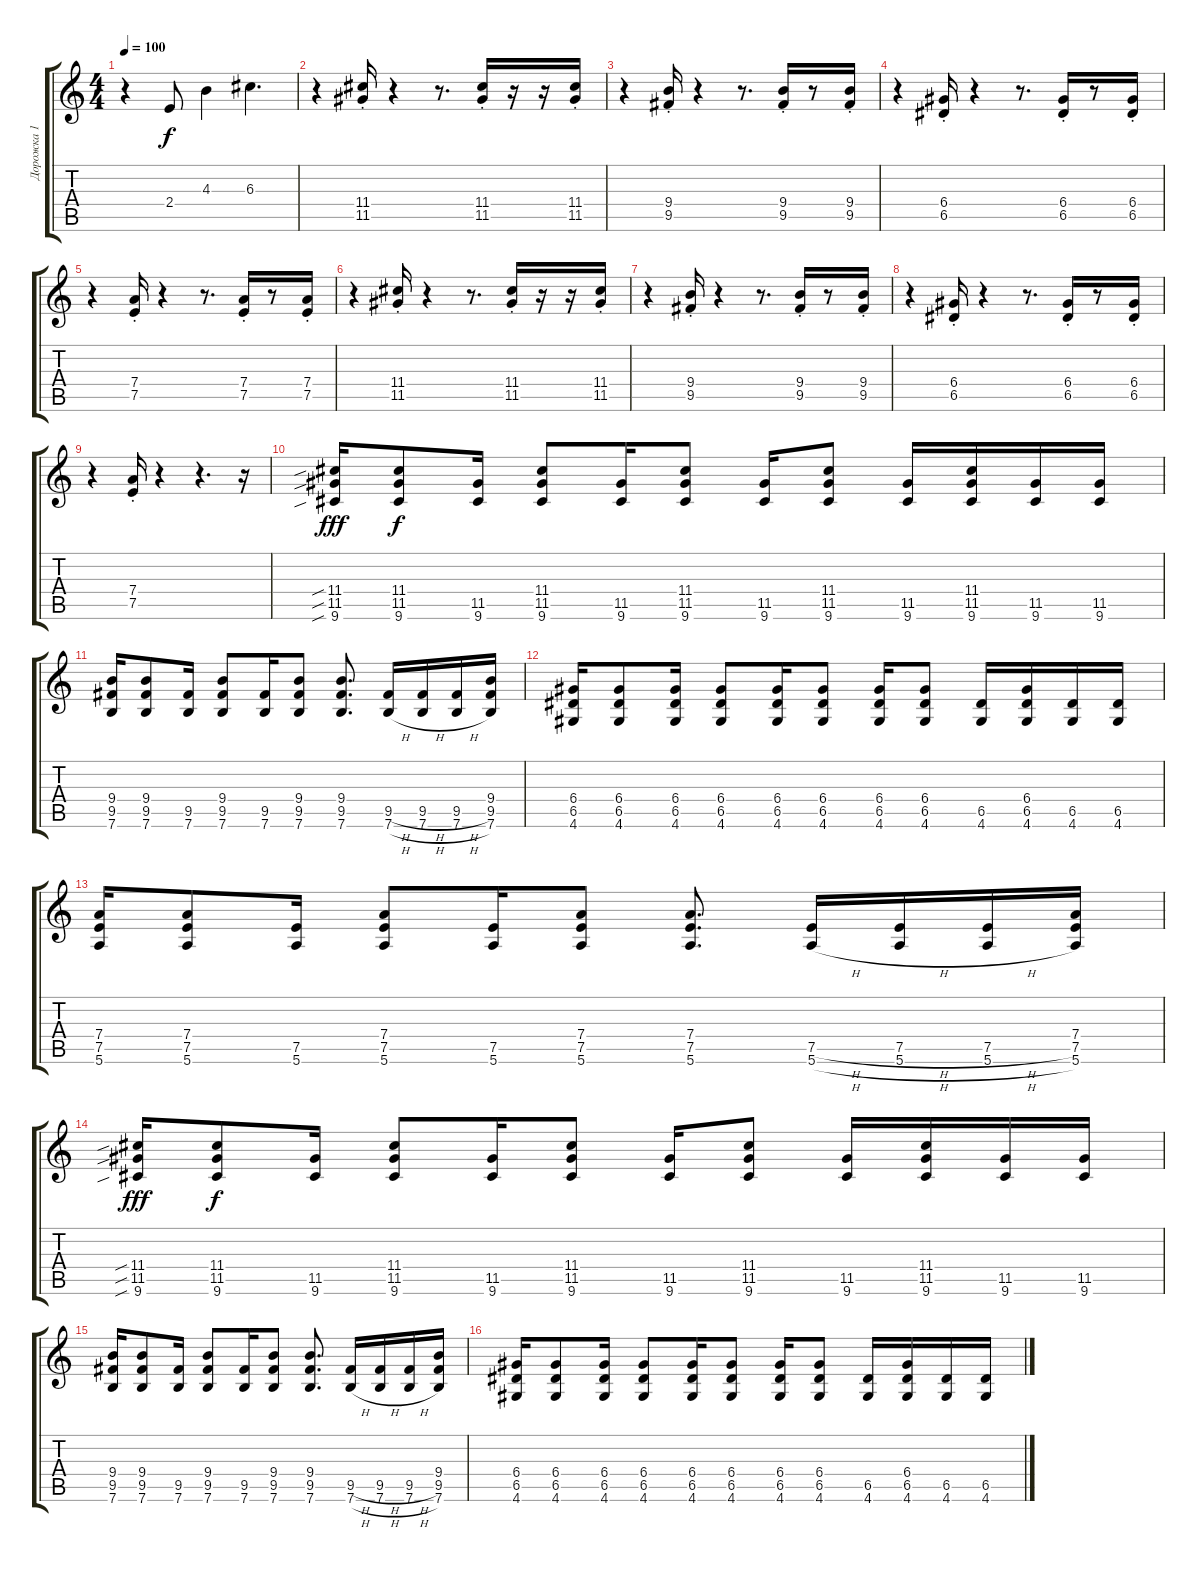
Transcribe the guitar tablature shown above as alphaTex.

\track ("Дорожка 1" "Дорожка 1") {instrument distortionguitar}
\staff {score tabs}
\tuning (E4 B3 G3 D3 A2 E2) {hide}
\ts (4 4)
\tempo 100
\clef g2
\ks c
r.4{dy f} 2.4.8 4.3.4 6.3.4{d} |
r.4{instrument distortionguitar} (11.4{st} 11.5{st}).16 r.4 r.8{d} (11.4{st} 11.5{st}).16 r.16 r.16 (11.4{st} 11.5{st}).16 |
r.4 (9.4{st} 9.5{st}).16 r.4 r.8{d} (9.4{st} 9.5{st}).16 r.8 (9.4{st} 9.5{st}).16 |
r.4 (6.4{st} 6.5{st}).16 r.4 r.8{d} (6.4{st} 6.5{st}).16 r.8 (6.4{st} 6.5{st}).16 |
r.4 (7.4{st} 7.5{st}).16 r.4 r.8{d} (7.4{st} 7.5{st}).16 r.8 (7.4{st} 7.5).16 |
r.4 (11.4{st} 11.5{st}).16 r.4 r.8{d} (11.4{st} 11.5{st}).16 r.16 r.16 (11.4{st} 11.5{st}).16 |
r.4 (9.4{st} 9.5{st}).16 r.4 r.8{d} (9.4{st} 9.5{st}).16 r.8 (9.4{st} 9.5{st}).16 |
r.4 (6.4{st} 6.5{st}).16 r.4 r.8{d} (6.4{st} 6.5{st}).16 r.8 (6.4{st} 6.5{st}).16 |
r.4 (7.4{st} 7.5{st}).16 r.4 r.4{d} r.16 |
(11.4{sib} 11.5{sib} 9.6{sib}).16{dy fff volume 16 balance 16} (11.4 11.5 9.6).8{dy f} (11.5 9.6).16 (11.4 11.5 9.6).8 (11.5 9.6).16 (11.4 11.5 9.6).8 (11.5 9.6).16 (11.4 11.5 9.6).8 (11.5 9.6).16 (11.4 11.5 9.6).16 (11.5 9.6).16 (11.5 9.6).16 |
(9.4 9.5 7.6).16 (9.4 9.5 7.6).8 (9.5 7.6).16 (9.4 9.5 7.6).8 (9.5 7.6).16 (9.4 9.5 7.6).8 (9.4 9.5 7.6).8{d} (9.5{h} 7.6{h}).16 (9.5{h} 7.6{h}).16 (9.5{h} 7.6{h}).16 (9.4 9.5 7.6).16 |
(6.4 6.5 4.6).16 (6.4 6.5 4.6).8 (6.4 6.5 4.6).16 (6.4 6.5 4.6).8 (6.4 6.5 4.6).16 (6.4 6.5 4.6).8 (6.4 6.5 4.6).16 (6.4 6.5 4.6).8 (6.5 4.6).16 (6.4 6.5 4.6).16 (6.5 4.6).16 (6.5 4.6).16 |
(7.4 7.5 5.6).16 (7.4 7.5 5.6).8 (7.5 5.6).16 (7.4 7.5 5.6).8 (7.5 5.6).16 (7.4 7.5 5.6).8 (7.4 7.5 5.6).8{d} (7.5{h} 5.6{h}).16 (7.5{h} 5.6{h}).16 (7.5{h} 5.6{h}).16 (7.4 7.5 5.6).16 |
(11.4{sib} 11.5{sib} 9.6{sib}).16{dy fff} (11.4 11.5 9.6).8{dy f} (11.5 9.6).16 (11.4 11.5 9.6).8 (11.5 9.6).16 (11.4 11.5 9.6).8 (11.5 9.6).16 (11.4 11.5 9.6).8 (11.5 9.6).16 (11.4 11.5 9.6).16 (11.5 9.6).16 (11.5 9.6).16 |
(9.4 9.5 7.6).16 (9.4 9.5 7.6).8 (9.5 7.6).16 (9.4 9.5 7.6).8 (9.5 7.6).16 (9.4 9.5 7.6).8 (9.4 9.5 7.6).8{d} (9.5{h} 7.6{h}).16 (9.5{h} 7.6{h}).16 (9.5{h} 7.6{h}).16 (9.4 9.5 7.6).16 |
(6.4 6.5 4.6).16 (6.4 6.5 4.6).8 (6.4 6.5 4.6).16 (6.4 6.5 4.6).8 (6.4 6.5 4.6).16 (6.4 6.5 4.6).8 (6.4 6.5 4.6).16 (6.4 6.5 4.6).8 (6.5 4.6).16 (6.4 6.5 4.6).16 (6.5 4.6).16 (6.5 4.6).16
